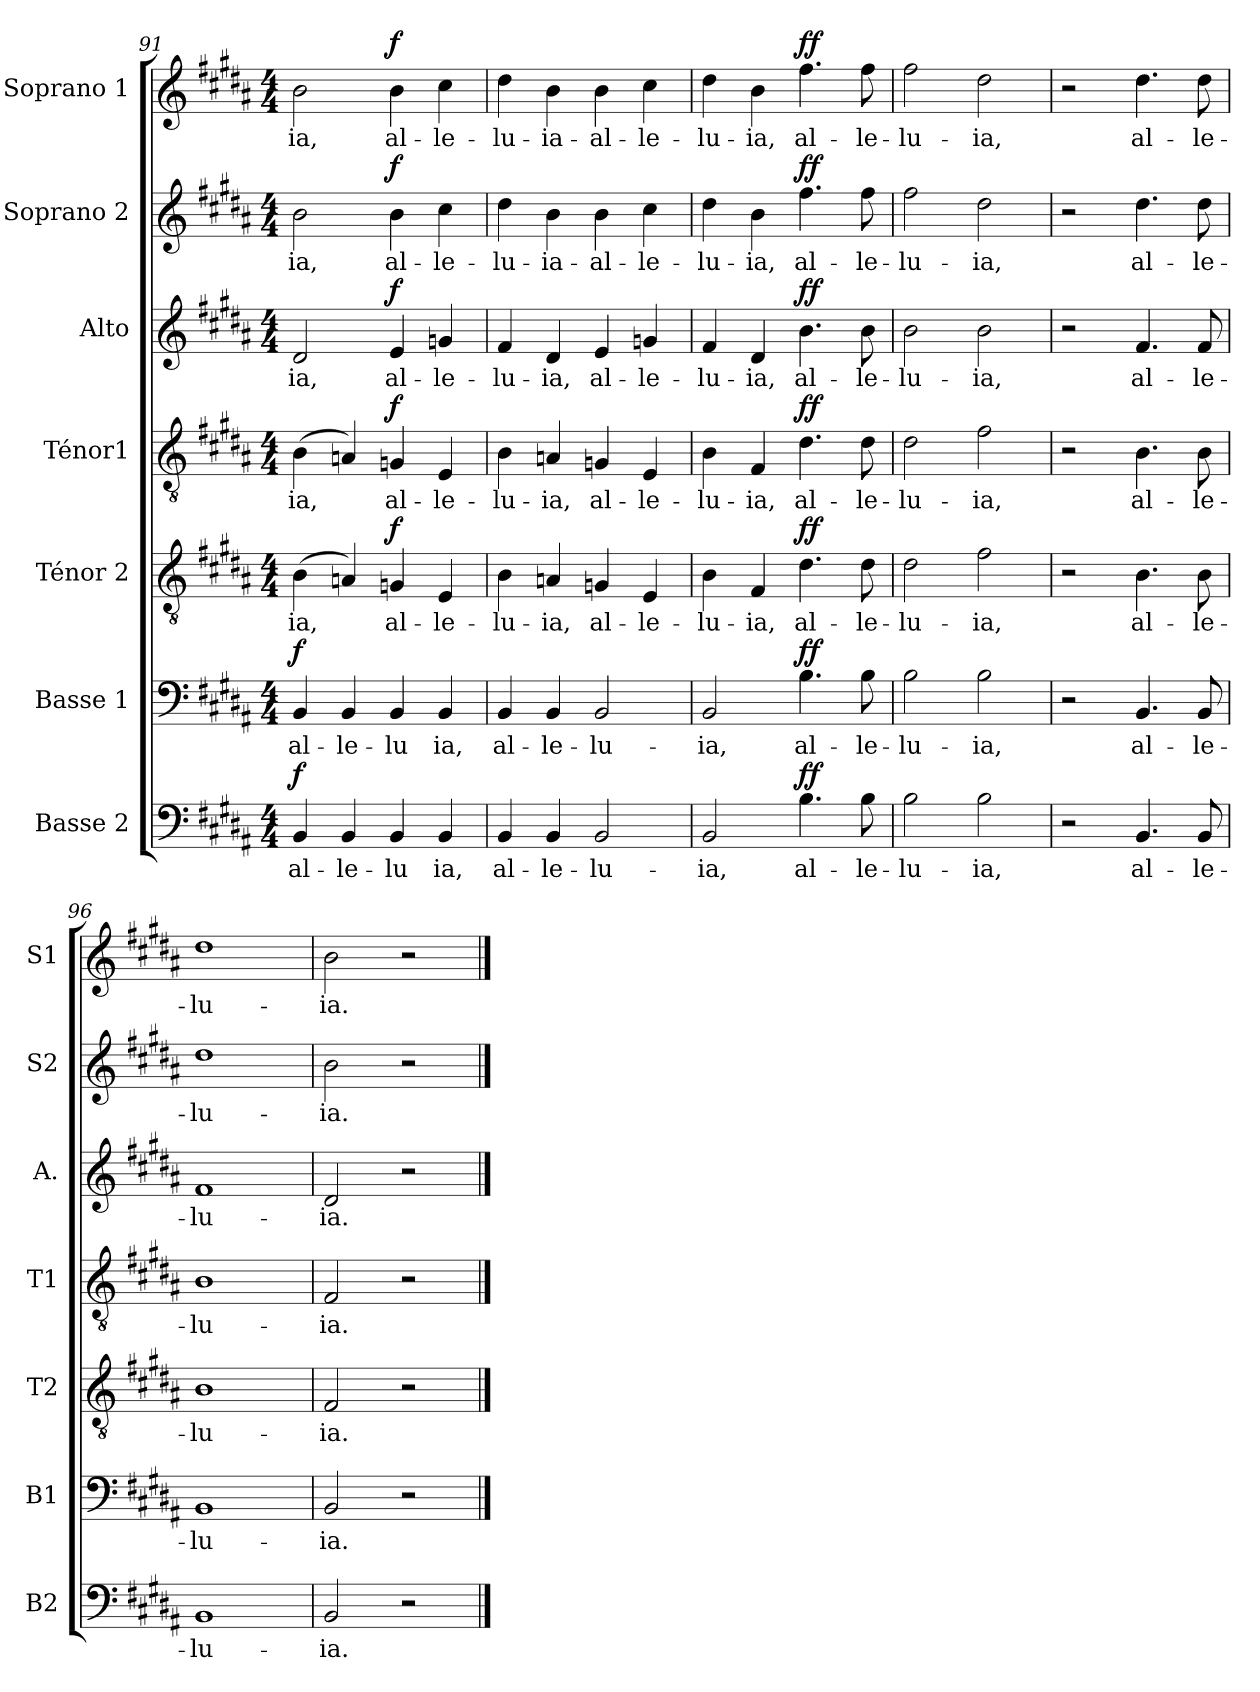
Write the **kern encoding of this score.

**kern	**text	**dynam	**kern	**text	**dynam	**kern	**text	**dynam	**kern	**text	**dynam	**kern	**text	**dynam	**kern	**text	**dynam	**kern	**text	**dynam
*part7	*part7	*part7	*part6	*part6	*part6	*part5	*part5	*part5	*part4	*part4	*part4	*part3	*part3	*part3	*part2	*part2	*part2	*part1	*part1	*part1
*staff7	*staff7	*staff7	*staff6	*staff6	*staff6	*staff5	*staff5	*staff5	*staff4	*staff4	*staff4	*staff3	*staff3	*staff3	*staff2	*staff2	*staff2	*staff1	*staff1	*staff1
*I"Basse 2	*	*	*I"Basse 1	*	*	*I"Ténor 2	*	*	*I"Ténor1	*	*	*I"Alto	*	*	*I"Soprano 2	*	*	*I"Soprano 1	*	*
*I'B2	*	*	*I'B1	*	*	*I'T2	*	*	*I'T1	*	*	*I'A.	*	*	*I'S2	*	*	*I'S1	*	*
*clefF4	*	*	*clefF4	*	*	*clefGv2	*	*	*clefGv2	*	*	*clefG2	*	*	*clefG2	*	*	*clefG2	*	*
*k[f#c#g#d#a#]	*	*	*k[f#c#g#d#a#]	*	*	*k[f#c#g#d#a#]	*	*	*k[f#c#g#d#a#]	*	*	*k[f#c#g#d#a#]	*	*	*k[f#c#g#d#a#]	*	*	*k[f#c#g#d#a#]	*	*
*M4/4	*	*	*M4/4	*	*	*M4/4	*	*	*M4/4	*	*	*M4/4	*	*	*M4/4	*	*	*M4/4	*	*
=91	=91	=91	=91	=91	=91	=91	=91	=91	=91	=91	=91	=91	=91	=91	=91	=91	=91	=91	=91	=91
!	!LO:LY:b	!LO:DY:a	!	!LO:LY:b	!LO:DY:a	!	!LO:LY:b	!	!	!LO:LY:b	!	!	!LO:LY:b	!	!	!LO:LY:b	!	!	!LO:LY:b	!
4BB/	al -	f	4BB/	al -	f	(>4B\	ia,	.	(>4B\	ia,	.	2d#/	ia,	.	2b\	-ia,	.	2b\	-ia,	.
!	!LO:LY:b	!	!	!LO:LY:b	!	!	!	!	!	!	!	!	!	!	!	!	!	!	!	!
4BB/	le -	.	4BB/	le -	.	4An/)	.	.	4An/)	.	.	.	.	.	.	.	.	.	.	.
!	!LO:LY:b	!	!	!LO:LY:b	!	!	!LO:LY:b	!LO:DY:a	!	!LO:LY:b	!LO:DY:a	!	!LO:LY:b	!LO:DY:a	!	!LO:LY:b	!LO:DY:a	!	!LO:LY:b	!LO:DY:a
4BB/	lu	.	4BB/	lu	.	4Gn/	al -	f	4Gn/	al -	f	4e/	al -	f	4b\	al-	f	4b\	al-	f
!	!LO:LY:b	!	!	!LO:LY:b	!	!	!LO:LY:b	!	!	!LO:LY:b	!	!	!LO:LY:b	!	!	!LO:LY:b	!	!	!LO:LY:b	!
4BB/	- ia,	.	4BB/	- ia,	.	4E/	le -	.	4E/	le -	.	4gn/	le -	.	4cc#\	-le-	.	4cc#\	-le-	.
!!LO:PB:g=z
=92	=92	=92	=92	=92	=92	=92	=92	=92	=92	=92	=92	=92	=92	=92	=92	=92	=92	=92	=92	=92
!	!LO:LY:b	!	!	!LO:LY:b	!	!	!LO:LY:b	!	!	!LO:LY:b	!	!	!LO:LY:b	!	!	!LO:LY:b	!	!	!LO:LY:b	!
4BB/	al -	.	4BB/	al -	.	4B\	lu -	.	4B\	lu -	.	4f#/	lu -	.	4dd#\	-lu-	.	4dd#\	-lu-	.
!	!LO:LY:b	!	!	!LO:LY:b	!	!	!LO:LY:b	!	!	!LO:LY:b	!	!	!LO:LY:b	!	!	!LO:LY:b	!	!	!LO:LY:b	!
4BB/	le -	.	4BB/	le -	.	4An/	- ia,	.	4An/	- ia,	.	4d#/	- ia,	.	4b\	-ia-	.	4b\	-ia-	.
!	!LO:LY:b	!	!	!LO:LY:b	!	!	!LO:LY:b	!	!	!LO:LY:b	!	!	!LO:LY:b	!	!	!LO:LY:b	!	!	!LO:LY:b	!
2BB/	lu -	.	2BB/	lu -	.	4Gn/	al -	.	4Gn/	al -	.	4e/	al -	.	4b\	-al-	.	4b\	-al-	.
!	!	!	!	!	!	!	!LO:LY:b	!	!	!LO:LY:b	!	!	!LO:LY:b	!	!	!LO:LY:b	!	!	!LO:LY:b	!
.	.	.	.	.	.	4E/	le -	.	4E/	le -	.	4gn/	le -	.	4cc#\	-le-	.	4cc#\	-le-	.
=93	=93	=93	=93	=93	=93	=93	=93	=93	=93	=93	=93	=93	=93	=93	=93	=93	=93	=93	=93	=93
!	!LO:LY:b	!	!	!LO:LY:b	!	!	!LO:LY:b	!	!	!LO:LY:b	!	!	!LO:LY:b	!	!	!LO:LY:b	!	!	!LO:LY:b	!
2BB/	ia,	.	2BB/	ia,	.	4B\	lu -	.	4B\	lu -	.	4f#/	lu -	.	4dd#\	-lu-	.	4dd#\	-lu-	.
!	!	!	!	!	!	!	!LO:LY:b	!	!	!LO:LY:b	!	!	!LO:LY:b	!	!	!LO:LY:b	!	!	!LO:LY:b	!
.	.	.	.	.	.	4F#/	ia,	.	4F#/	ia,	.	4d#/	ia,	.	4b\	-ia,	.	4b\	-ia,	.
!	!LO:LY:b	!LO:DY:a	!	!LO:LY:b	!LO:DY:a	!	!LO:LY:b	!LO:DY:a	!	!LO:LY:b	!LO:DY:a	!	!LO:LY:b	!LO:DY:a	!	!LO:LY:b	!LO:DY:a	!	!LO:LY:b	!LO:DY:a
4.B\	al -	ff	4.B\	al -	ff	4.d#\	al -	ff	4.d#\	al -	ff	4.b\	al -	ff	4.ff#\	al-	ff	4.ff#\	al-	ff
!	!LO:LY:b	!	!	!LO:LY:b	!	!	!LO:LY:b	!	!	!LO:LY:b	!	!	!LO:LY:b	!	!	!LO:LY:b	!	!	!LO:LY:b	!
8B\	le -	.	8B\	le -	.	8d#\	le -	.	8d#\	le -	.	8b\	le -	.	8ff#\	-le-	.	8ff#\	-le-	.
=94	=94	=94	=94	=94	=94	=94	=94	=94	=94	=94	=94	=94	=94	=94	=94	=94	=94	=94	=94	=94
!	!LO:LY:b	!	!	!LO:LY:b	!	!	!LO:LY:b	!	!	!LO:LY:b	!	!	!LO:LY:b	!	!	!LO:LY:b	!	!	!LO:LY:b	!
2B\	lu -	.	2B\	lu -	.	2d#\	lu -	.	2d#\	lu -	.	2b\	lu -	.	2ff#\	-lu-	.	2ff#\	-lu-	.
!	!LO:LY:b	!	!	!LO:LY:b	!	!	!LO:LY:b	!	!	!LO:LY:b	!	!	!LO:LY:b	!	!	!LO:LY:b	!	!	!LO:LY:b	!
2B\	ia,	.	2B\	ia,	.	2f#\	ia,	.	2f#\	ia,	.	2b\	ia,	.	2dd#\	-ia,	.	2dd#\	-ia,	.
=95	=95	=95	=95	=95	=95	=95	=95	=95	=95	=95	=95	=95	=95	=95	=95	=95	=95	=95	=95	=95
2r	.	.	2r	.	.	2r	.	.	2r	.	.	2r	.	.	2r	.	.	2r	.	.
!	!LO:LY:b	!	!	!LO:LY:b	!	!	!LO:LY:b	!	!	!LO:LY:b	!	!	!LO:LY:b	!	!	!LO:LY:b	!	!	!LO:LY:b	!
4.BB/	al -	.	4.BB/	al -	.	4.B\	al -	.	4.B\	al -	.	4.f#/	al -	.	4.dd#\	al-	.	4.dd#\	al-	.
!	!LO:LY:b	!	!	!LO:LY:b	!	!	!LO:LY:b	!	!	!LO:LY:b	!	!	!LO:LY:b	!	!	!LO:LY:b	!	!	!LO:LY:b	!
8BB/	le -	.	8BB/	le -	.	8B\	le -	.	8B\	le -	.	8f#/	le -	.	8dd#\	-le-	.	8dd#\	-le-	.
=96	=96	=96	=96	=96	=96	=96	=96	=96	=96	=96	=96	=96	=96	=96	=96	=96	=96	=96	=96	=96
!	!LO:LY:b	!	!	!LO:LY:b	!	!	!LO:LY:b	!	!	!LO:LY:b	!	!	!LO:LY:b	!	!	!LO:LY:b	!	!	!LO:LY:b	!
1BB	lu -	.	1BB	lu -	.	1B	lu -	.	1B	lu -	.	1f#	lu -	.	1dd#	-lu-	.	1dd#	-lu-	.
=97	=97	=97	=97	=97	=97	=97	=97	=97	=97	=97	=97	=97	=97	=97	=97	=97	=97	=97	=97	=97
!	!LO:LY:b	!	!	!LO:LY:b	!	!	!LO:LY:b	!	!	!LO:LY:b	!	!	!LO:LY:b	!	!	!LO:LY:b	!	!	!LO:LY:b	!
2BB/	ia.	.	2BB/	ia.	.	2F#/	ia.	.	2F#/	ia.	.	2d#/	ia.	.	2b\	-ia.	.	2b\	-ia.	.
2r	.	.	2r	.	.	2r	.	.	2r	.	.	2r	.	.	2r	.	.	2r	.	.
==	==	==	==	==	==	==	==	==	==	==	==	==	==	==	==	==	==	==	==	==
*-	*-	*-	*-	*-	*-	*-	*-	*-	*-	*-	*-	*-	*-	*-	*-	*-	*-	*-	*-	*-
